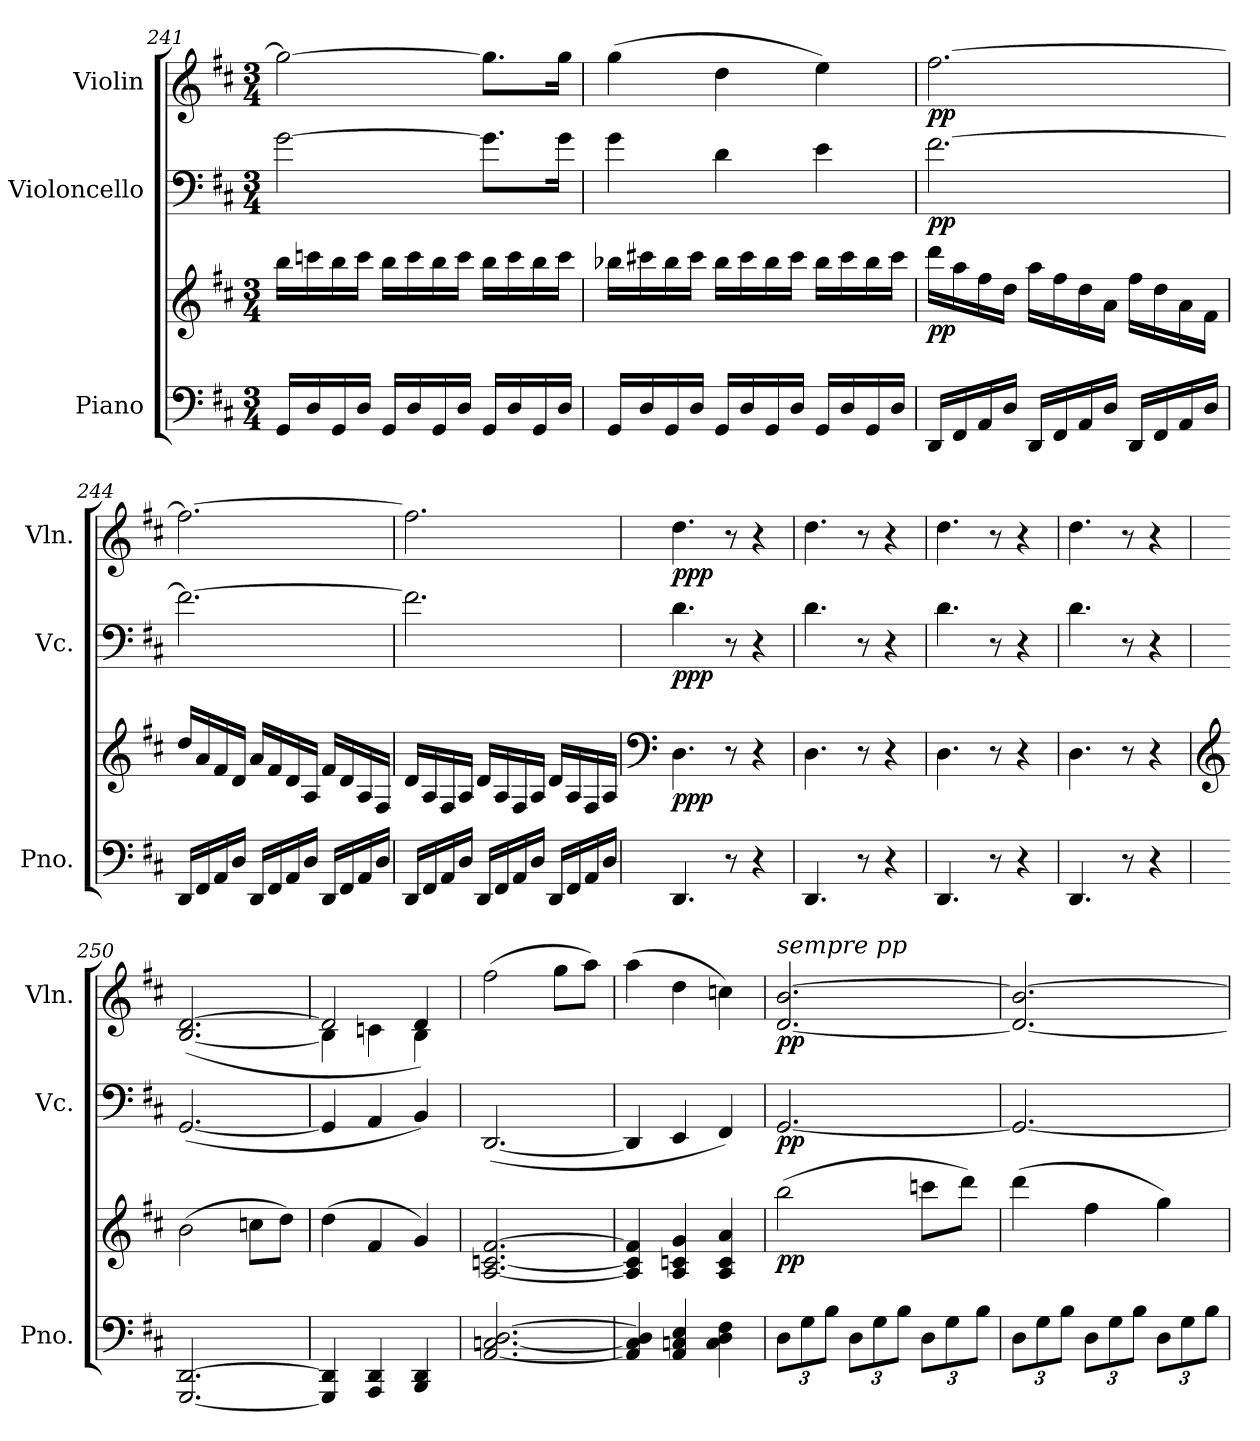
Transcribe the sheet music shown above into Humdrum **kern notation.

**kern	**kern	**dynam	**kern	**dynam	**kern	**dynam
*part3	*part3	*part3	*part2	*part2	*part1	*part1
*staff4	*staff3	*staff3/4	*staff2	*staff2	*staff1	*staff1
*I"Piano	*	*	*I"Violoncello	*	*I"Violin	*
*I'Pno.	*	*	*I'Vc.	*	*I'Vln.	*
*clefF4	*clefG2	*	*clefF4	*	*clefG2	*
*k[f#c#]	*k[f#c#]	*	*k[f#c#]	*	*k[f#c#]	*
*M3/4	*M3/4	*	*M3/4	*	*M3/4	*
=241	=241	=241	=241	=241	=241	=241
16GG/LL	16bb\LL	.	[2g\	.	2gg\_	.
16D/	16cccn\	.	.	.	.	.
16GG/	16bb\	.	.	.	.	.
16D/JJ	16ccc\JJ	.	.	.	.	.
16GG/LL	16bb\LL	.	.	.	.	.
16D/	16ccc\	.	.	.	.	.
16GG/	16bb\	.	.	.	.	.
16D/JJ	16ccc\JJ	.	.	.	.	.
16GG/LL	16bb\LL	.	8.g\L]	.	8.gg\L]	.
16D/	16ccc\	.	.	.	.	.
16GG/	16bb\	.	.	.	.	.
16D/JJ	16ccc\JJ	.	16g\Jk	.	16gg\Jk	.
=242	=242	=242	=242	=242	=242	=242
16GG/LL	16bb-X\LL	.	4g\	.	(>4gg\	.
16D/	16ccc#X\	.	.	.	.	.
16GG/	16bb-\	.	.	.	.	.
16D/JJ	16ccc#\JJ	.	.	.	.	.
16GG/LL	16bb-\LL	.	4d\	.	4dd\	.
16D/	16ccc#\	.	.	.	.	.
16GG/	16bb-\	.	.	.	.	.
16D/JJ	16ccc#\JJ	.	.	.	.	.
16GG/LL	16bb-\LL	.	4e\	.	4ee\)	.
16D/	16ccc#\	.	.	.	.	.
16GG/	16bb-\	.	.	.	.	.
16D/JJ	16ccc#\JJ	.	.	.	.	.
!!LO:LB:g=z
=243	=243	=243	=243	=243	=243	=243
!	!	!LO:DY:b	!	!LO:DY:b	!	!LO:DY:b
16DD/LL	16ddd\LL	pp	[2.f#\	pp	[2.ff#\	pp
16FF#/	16aa\	.	.	.	.	.
16AA/	16ff#\	.	.	.	.	.
16D/JJ	16dd\JJ	.	.	.	.	.
16DD/LL	16aa\LL	.	.	.	.	.
16FF#/	16ff#\	.	.	.	.	.
16AA/	16dd\	.	.	.	.	.
16D/JJ	16a\JJ	.	.	.	.	.
16DD/LL	16ff#\LL	.	.	.	.	.
16FF#/	16dd\	.	.	.	.	.
16AA/	16a\	.	.	.	.	.
16D/JJ	16f#\JJ	.	.	.	.	.
=244	=244	=244	=244	=244	=244	=244
16DD/LL	16dd/LL	.	2.f#\_	.	2.ff#\_	.
16FF#/	16a/	.	.	.	.	.
16AA/	16f#/	.	.	.	.	.
16D/JJ	16d/JJ	.	.	.	.	.
16DD/LL	16a/LL	.	.	.	.	.
16FF#/	16f#/	.	.	.	.	.
16AA/	16d/	.	.	.	.	.
16D/JJ	16A/JJ	.	.	.	.	.
16DD/LL	16f#/LL	.	.	.	.	.
16FF#/	16d/	.	.	.	.	.
16AA/	16A/	.	.	.	.	.
16D/JJ	16F#/JJ	.	.	.	.	.
=245	=245	=245	=245	=245	=245	=245
16DD/LL	16d/LL	.	2.f#\]	.	2.ff#\]	.
16FF#/	16A/	.	.	.	.	.
16AA/	16F#/	.	.	.	.	.
16D/JJ	16A/JJ	.	.	.	.	.
16DD/LL	16d/LL	.	.	.	.	.
16FF#/	16A/	.	.	.	.	.
16AA/	16F#/	.	.	.	.	.
16D/JJ	16A/JJ	.	.	.	.	.
16DD/LL	16d/LL	.	.	.	.	.
16FF#/	16A/	.	.	.	.	.
16AA/	16F#/	.	.	.	.	.
16D/JJ	16A/JJ	.	.	.	.	.
=246	=246	=246	=246	=246	=246	=246
*	*clefF4	*	*	*	*	*
!	!	!LO:DY:b	!	!LO:DY:b	!	!LO:DY:b
4.DD/	4.D\	ppp	4.d\	ppp	4.dd\	ppp
8r	8r	.	8r	.	8r	.
4r	4r	.	4r	.	4r	.
=247	=247	=247	=247	=247	=247	=247
4.DD/	4.D\	.	4.d\	.	4.dd\	.
8r	8r	.	8r	.	8r	.
4r	4r	.	4r	.	4r	.
!!LO:PB:g=z
=248	=248	=248	=248	=248	=248	=248
4.DD/	4.D\	.	4.d\	.	4.dd\	.
8r	8r	.	8r	.	8r	.
4r	4r	.	4r	.	4r	.
=249	=249	=249	=249	=249	=249	=249
4.DD/	4.D\	.	4.d\	.	4.dd\	.
8r	8r	.	8r	.	8r	.
4r	4r	.	4r	.	4r	.
=250	=250	=250	=250	=250	=250	=250
*	*clefG2	*	*	*	*	*
[2.GGG/ [2.DD/	(>2b\	.	(<[2.GG/	.	(<[2.B/ [2.d/	.
.	8ccn\L	.	.	.	.	.
.	8dd\J)	.	.	.	.	.
=251	=251	=251	=251	=251	=251	=251
*	*	*	*	*	*^	*
4GGG/] 4DD/]	(>4dd\	.	4GG/]	.	2d/]	4B\]	.
4AAA/ 4DD/	4f#/	.	4AA/	.	.	4cn\	.
4BBB/ 4DD/	4g/)	.	4BB/)	.	4d/)	4B\	.
*	*	*	*	*	*v	*v	*
=252	=252	=252	=252	=252	=252	=252
[2.AA/ [2.Cn/ [2.D/	[2.A/ [2.cn/ [2.f#/	.	(<[2.DD/	.	(>2ff#\	.
.	.	.	.	.	8gg\L	.
.	.	.	.	.	8aa\J)	.
=253	=253	=253	=253	=253	=253	=253
4AA/] 4C/] 4D/]	4A/] 4c/] 4f#/]	.	4DD/]	.	(>4aa\	.
4AA/ 4Cn/ 4E/	4A/ 4cn/ 4g/	.	4EE/	.	4dd\	.
4C\ 4D\ 4F#\	4A/ 4c/ 4a/	.	4FF#/)	.	4ccn\)	.
=254	=254	=254	=254	=254	=254	=254
*Xbrackettup	*	*	*	*	*	*
!	!	!	!	!	!LO:TX:a:i:t=sempre pp	!
!	!	!LO:DY:b	!	!LO:DY:b	!	!LO:DY:b
12D\L	(>2bb\	pp	[2.GG/	pp	[2.d/ [2.b/	pp
12G\	.	.	.	.	.	.
12B\J	.	.	.	.	.	.
12D\L	.	.	.	.	.	.
12G\	.	.	.	.	.	.
12B\J	.	.	.	.	.	.
12D\L	8cccn\L	.	.	.	.	.
12G\	.	.	.	.	.	.
.	8ddd\J)	.	.	.	.	.
12B\J	.	.	.	.	.	.
=255	=255	=255	=255	=255	=255	=255
12D\L	(>4ddd\	.	2.GG/_	.	2.d/_ 2.b/_	.
12G\	.	.	.	.	.	.
12B\J	.	.	.	.	.	.
12D\L	4ff#\	.	.	.	.	.
12G\	.	.	.	.	.	.
12B\J	.	.	.	.	.	.
12D\L	4gg\)	.	.	.	.	.
12G\	.	.	.	.	.	.
12B\J	.	.	.	.	.	.
=	=	=	=	=	=	=
*-	*-	*-	*-	*-	*-	*-
